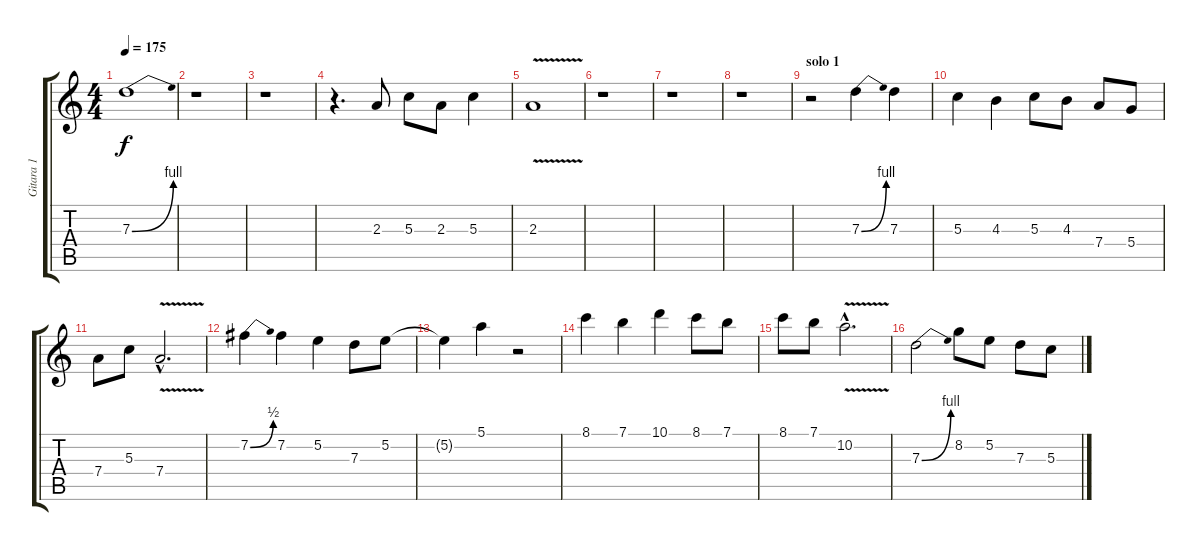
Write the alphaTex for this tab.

\track ("Gitara 1" "Gitara 1") {instrument overdrivenguitar}
\staff {score tabs}
\tuning (E4 B3 G3 D3 A2 E2) {hide}
\ts (4 4)
\tempo 175
\clef g2
\ks c
7.3{be (bend 0 0 60 4)}.1{dy f} |
r.1 |
r.1 |
r.4{d} 2.3.8 5.3.8 2.3.8 5.3.4 |
2.3{v}.1 |
r.1 |
r.1 |
r.1 |
\section ("" "solo 1")
r.2 7.3{be (bend 0 0 60 4)}.4 7.3.4 |
5.3.4 4.3.4 5.3.8 4.3.8 7.4.8 5.4.8 |
7.4.8 5.3.8 7.4{v hac}.2{d} |
7.2{be (bend 0 0 60 2)}.4 7.2.4 5.2.4 7.3.8 5.2.8 |
5.2{t}.4 5.1.4 r.2 |
8.1.4 7.1.4 10.1.4 8.1.8 7.1.8 |
8.1.8 7.1.8 10.2{v hac}.2{d} |
7.3{be (bend 0 0 60 4)}.2 8.2.8 5.2.8 7.3.8 5.3.8
